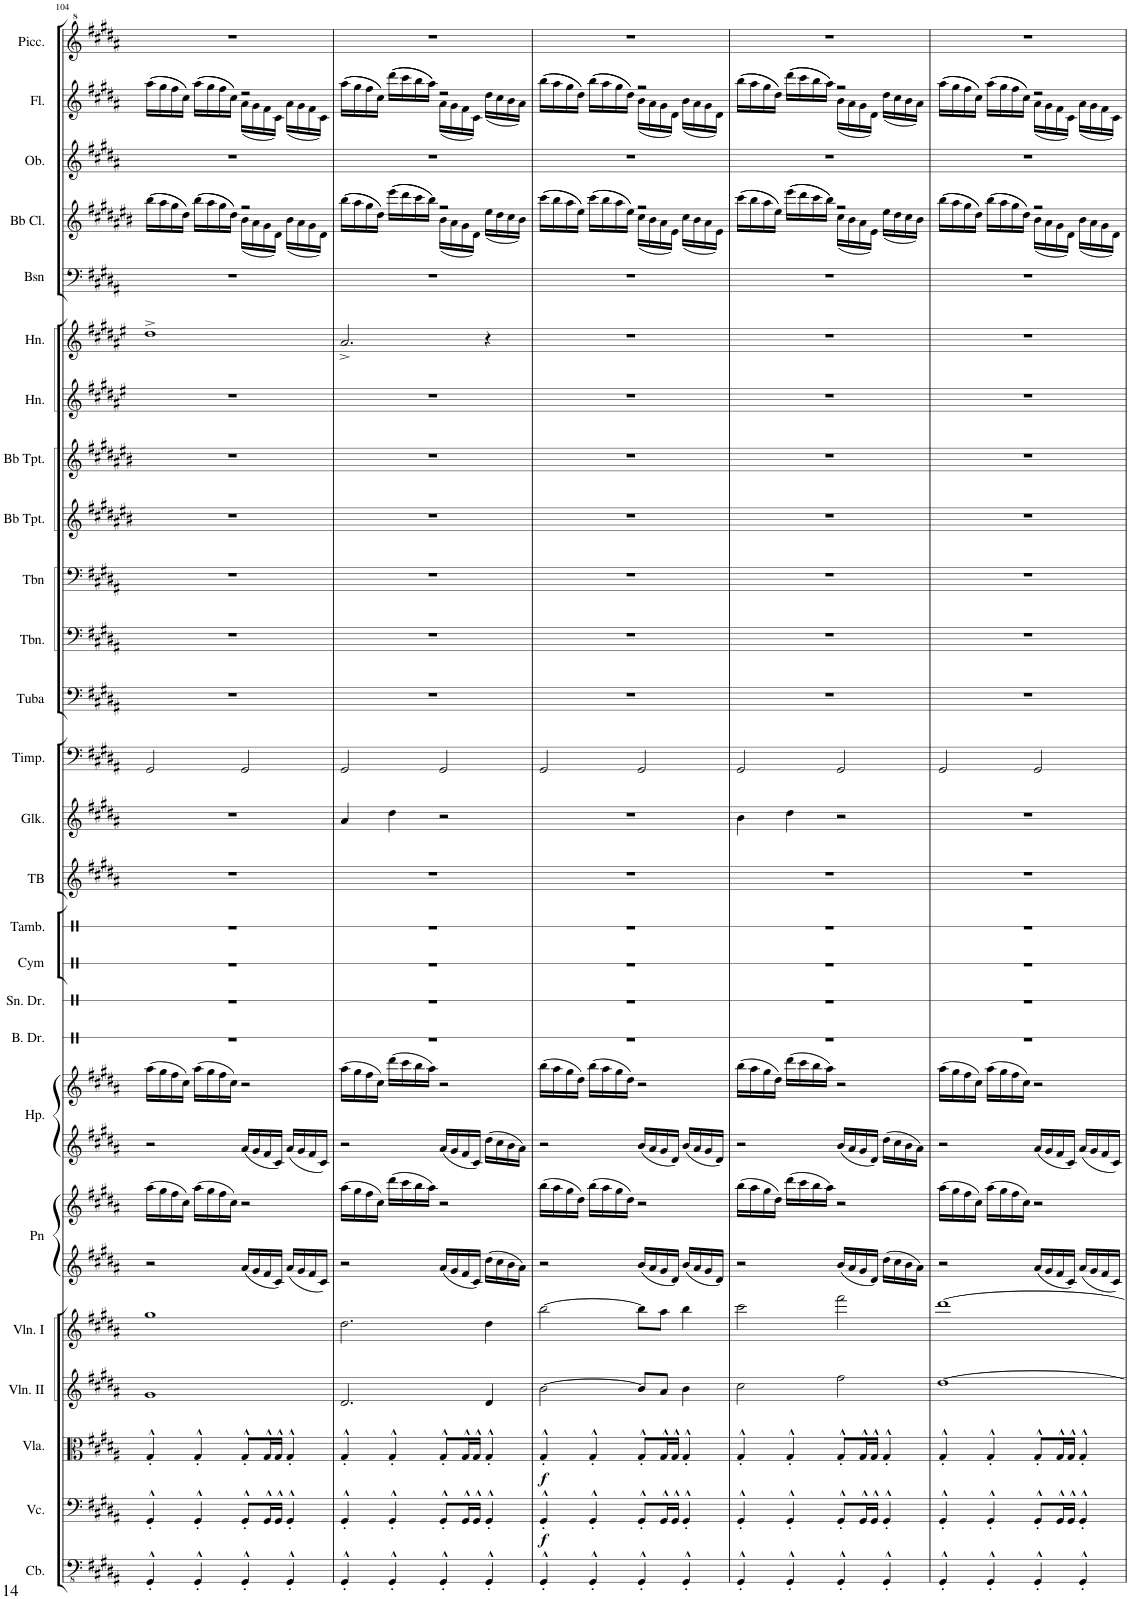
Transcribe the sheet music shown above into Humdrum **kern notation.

**kern	**kern	**dynam	**kern	**dynam	**kern	**kern	**kern	**kern	**kern	**kern	**kern	**kern	**kern	**kern	**kern	**kern	**kern	**kern	**kern	**kern	**kern	**kern	**kern	**kern	**kern	**kern	**kern	**kern	**kern
*part26	*part25	*part25	*part24	*part24	*part23	*part22	*part21	*part21	*part20	*part20	*part19	*part18	*part17	*part16	*part15	*part14	*part13	*part12	*part11	*part10	*part9	*part8	*part7	*part6	*part5	*part4	*part3	*part2	*part1
*staff28	*staff27	*staff27	*staff26	*staff26	*staff25	*staff24	*staff23	*staff22	*staff21	*staff20	*staff19	*staff18	*staff17	*staff16	*staff15	*staff14	*staff13	*staff12	*staff11	*staff10	*staff9	*staff8	*staff7	*staff6	*staff5	*staff4	*staff3	*staff2	*staff1
*I"Contrabass	*I"Cello	*	*I"Viola	*	*I"Violin II	*I"Violin I	*I"Piano	*	*I"Harp	*	*I"Bass Drum	*I"Snare Drum	*I"Cymbals (Crash  Cymbal,  Suspended  Cymbal)	*I"Tambourine	*I"Tubular Bells	*I"Glockenspiel	*I"Timpani	*I"Tuba	*I"Trombone 2-3	*I"Trombone 1	*I"Trumpet in Bb 2-3	*I"Trumpet in Bb 1	*I"Horn in F	*I"Horn in F	*I"Basoon 1-2	*I"Clarinet in Bb 1-2	*I"Oboe 1-2	*I"Flute 1-2	*I"Piccolo
*I'Cb.	*	*	*I'Vla.	*	*I'Vln. II	*I'Vln. I	*I'Pn	*	*I'Hp.	*	*I'B. Dr.	*I'Sn. Dr.	*I'Cym	*I'Tamb.	*I'TB	*I'Glk.	*I'Timp.	*I'Tuba	*I'Tbn.	*I'Tbn	*	*	*I'Hn.	*I'Hn.	*I'Bsn	*	*I'Ob.	*I'Fl.	*I'Picc.
!!LO:PB:g=z
*clefFv4	*clefF4	*	*clefC3	*	*clefG2	*clefG2	*clefG2	*clefG2	*clefG2	*clefG2	*clefX	*clefX	*clefX	*clefX	*clefG2	*clefG2	*clefF4	*clefF4	*clefF4	*clefF4	*clefG2	*clefG2	*clefG2	*clefG2	*clefF4	*clefG2	*clefG2	*clefG2	*clefG^2
*Trd7c12	*	*	*	*	*	*	*	*	*	*	*	*	*	*	*	*Trd-14c-24	*	*	*	*	*Trd1c2	*Trd1c2	*Trd4c7	*Trd4c7	*	*Trd1c2	*	*	*Trd-7c-12
*k[f#c#g#d#a#]	*k[f#c#g#d#a#]	*	*k[f#c#g#d#a#]	*	*k[f#c#g#d#a#]	*k[f#c#g#d#a#]	*k[f#c#g#d#a#]	*k[f#c#g#d#a#]	*k[f#c#g#d#a#]	*k[f#c#g#d#a#]	*k[]	*k[]	*k[]	*k[]	*k[f#c#g#d#a#]	*k[f#c#g#d#a#]	*k[f#c#g#d#a#]	*k[f#c#g#d#a#]	*k[f#c#g#d#a#]	*k[f#c#g#d#a#]	*k[f#c#g#d#a#e#b#]	*k[f#c#g#d#a#e#b#]	*k[f#c#g#d#a#e#]	*k[f#c#g#d#a#e#]	*k[f#c#g#d#a#]	*k[f#c#g#d#a#e#b#]	*k[f#c#g#d#a#]	*k[f#c#g#d#a#]	*k[f#c#g#d#a#]
*M4/4	*M4/4	*	*M4/4	*	*M4/4	*M4/4	*M4/4	*M4/4	*M4/4	*M4/4	*M4/4	*M4/4	*M4/4	*M4/4	*M4/4	*M4/4	*M4/4	*M4/4	*M4/4	*M4/4	*M4/4	*M4/4	*M4/4	*M4/4	*M4/4	*M4/4	*M4/4	*M4/4	*M4/4
=104	=104	=104	=104	=104	=104	=104	=104	=104	=104	=104	=104	=104	=104	=104	=104	=104	=104	=104	=104	=104	=104	=104	=104	=104	=104	=104	=104	=104	=104
*	*	*	*	*	*	*	*	*	*	*	*	*	*	*	*	*	*	*	*	*	*	*	*	*	*	*^	*	*^	*
4GGG#'^^/	4GG#'^^/	.	4G#'^^/	.	1g#	1gg#	2r	(16aa#\LL	2r	(16aa#\LL	1r	1r	1r	1r	1r	1r	2GG#/	1r	1r	1r	1r	1r	1r	1dd#^	1r	((16bb#\LL	2ryy	1r	((16aa#\LL	2ryy	1r
.	.	.	.	.	.	.	.	16gg#\	.	16gg#\	.	.	.	.	.	.	.	.	.	.	.	.	.	.	.	16aa#\	.	.	16gg#\	.	.
.	.	.	.	.	.	.	.	16ff#\	.	16ff#\	.	.	.	.	.	.	.	.	.	.	.	.	.	.	.	16gg#\	.	.	16ff#\	.	.
.	.	.	.	.	.	.	.	16cc#\JJ)	.	16cc#\JJ)	.	.	.	.	.	.	.	.	.	.	.	.	.	.	.	16dd#\JJ))	.	.	16cc#\JJ))	.	.
4GGG#'^^/	4GG#'^^/	.	4G#'^^/	.	.	.	.	(16aa#\LL	.	(16aa#\LL	.	.	.	.	.	.	.	.	.	.	.	.	.	.	.	((16bb#\LL	.	.	((16aa#\LL	.	.
.	.	.	.	.	.	.	.	16gg#\	.	16gg#\	.	.	.	.	.	.	.	.	.	.	.	.	.	.	.	16aa#\	.	.	16gg#\	.	.
.	.	.	.	.	.	.	.	16ff#\	.	16ff#\	.	.	.	.	.	.	.	.	.	.	.	.	.	.	.	16gg#\	.	.	16ff#\	.	.
.	.	.	.	.	.	.	.	16cc#\JJ)	.	16cc#\JJ)	.	.	.	.	.	.	.	.	.	.	.	.	.	.	.	16dd#\JJ))	.	.	16cc#\JJ))	.	.
4GGG#'^^/	8GG#'^^/L	.	8G#'^^/L	.	.	.	16a#/LL	2r	16a#/LL	2r	.	.	.	.	.	.	2GG#/	.	.	.	.	.	.	.	.	2r	(16b#\LL	.	2r	(16a#\LL	.
.	.	.	.	.	.	.	16g#/	.	16g#/	.	.	.	.	.	.	.	.	.	.	.	.	.	.	.	.	.	16a#\	.	.	16g#\	.
.	16GG#^^/L	.	16G#^^/L	.	.	.	16f#/	.	16f#/	.	.	.	.	.	.	.	.	.	.	.	.	.	.	.	.	.	16g#\	.	.	16f#\	.
.	16GG#^^/JJ	.	16G#^^/JJ	.	.	.	16c#/JJ	.	16c#/JJ	.	.	.	.	.	.	.	.	.	.	.	.	.	.	.	.	.	16d#\JJ)	.	.	16c#\JJ)	.
4GGG#'^^/	4GG#'^^/	.	4G#'^^/	.	.	.	16a#/LL	.	16a#/LL	.	.	.	.	.	.	.	.	.	.	.	.	.	.	.	.	.	(16b#\LL	.	.	(16a#\LL	.
.	.	.	.	.	.	.	16g#/	.	16g#/	.	.	.	.	.	.	.	.	.	.	.	.	.	.	.	.	.	16a#\	.	.	16g#\	.
.	.	.	.	.	.	.	16f#/	.	16f#/	.	.	.	.	.	.	.	.	.	.	.	.	.	.	.	.	.	16g#\	.	.	16f#\	.
.	.	.	.	.	.	.	16c#/JJ	.	16c#/JJ	.	.	.	.	.	.	.	.	.	.	.	.	.	.	.	.	.	16d#\JJ)	.	.	16c#\JJ)	.
=105	=105	=105	=105	=105	=105	=105	=105	=105	=105	=105	=105	=105	=105	=105	=105	=105	=105	=105	=105	=105	=105	=105	=105	=105	=105	=105	=105	=105	=105	=105	=105
4GGG#'^^/	4GG#'^^/	.	4G#'^^/	.	2.d#/	2.dd#\	2r	(16aa#\LL	2r	(16aa#\LL	1r	1r	1r	1r	1r	4a#/	2GG#/	1r	1r	1r	1r	1r	1r	2.a#^/	1r	((16bb#\LL	2ryy	1r	((16aa#\LL	2ryy	1r
.	.	.	.	.	.	.	.	16gg#\	.	16gg#\	.	.	.	.	.	.	.	.	.	.	.	.	.	.	.	16aa#\	.	.	16gg#\	.	.
.	.	.	.	.	.	.	.	16ff#\	.	16ff#\	.	.	.	.	.	.	.	.	.	.	.	.	.	.	.	16gg#\	.	.	16ff#\	.	.
.	.	.	.	.	.	.	.	16cc#\JJ)	.	16cc#\JJ)	.	.	.	.	.	.	.	.	.	.	.	.	.	.	.	16dd#\JJ))	.	.	16cc#\JJ))	.	.
4GGG#'^^/	4GG#'^^/	.	4G#'^^/	.	.	.	.	(16ddd#\LL	.	(16ddd#\LL	.	.	.	.	.	4dd#\	.	.	.	.	.	.	.	.	.	((16eee#\LL	.	.	((16ddd#\LL	.	.
.	.	.	.	.	.	.	.	16ccc#\	.	16ccc#\	.	.	.	.	.	.	.	.	.	.	.	.	.	.	.	16ddd#\	.	.	16ccc#\	.	.
.	.	.	.	.	.	.	.	16bb\	.	16bb\	.	.	.	.	.	.	.	.	.	.	.	.	.	.	.	16ccc#\	.	.	16bb\	.	.
.	.	.	.	.	.	.	.	16aa#\JJ)	.	16aa#\JJ)	.	.	.	.	.	.	.	.	.	.	.	.	.	.	.	16bb#\JJ))	.	.	16aa#\JJ))	.	.
4GGG#'^^/	8GG#'^^/L	.	8G#'^^/L	.	.	.	16a#/LL	2r	16a#/LL	2r	.	.	.	.	.	2r	2GG#/	.	.	.	.	.	.	.	.	2r	(16b#\LL	.	2r	(16a#\LL	.
.	.	.	.	.	.	.	16g#/	.	16g#/	.	.	.	.	.	.	.	.	.	.	.	.	.	.	.	.	.	16a#\	.	.	16g#\	.
.	16GG#^^/L	.	16G#^^/L	.	.	.	16f#/	.	16f#/	.	.	.	.	.	.	.	.	.	.	.	.	.	.	.	.	.	16g#\	.	.	16f#\	.
.	16GG#^^/JJ	.	16G#^^/JJ	.	.	.	16c#/JJ	.	16c#/JJ	.	.	.	.	.	.	.	.	.	.	.	.	.	.	.	.	.	16d#\JJ)	.	.	16c#\JJ)	.
4GGG#'^^/	4GG#'^^/	.	4G#'^^/	.	4d#/	4dd#\	16dd#\LL	.	16dd#\LL	.	.	.	.	.	.	.	.	.	.	.	.	.	.	4r	.	.	(16ee#\LL	.	.	(16dd#\LL	.
.	.	.	.	.	.	.	16cc#\	.	16cc#\	.	.	.	.	.	.	.	.	.	.	.	.	.	.	.	.	.	16dd#\	.	.	16cc#\	.
.	.	.	.	.	.	.	16b\	.	16b\	.	.	.	.	.	.	.	.	.	.	.	.	.	.	.	.	.	16cc#\	.	.	16b\	.
.	.	.	.	.	.	.	16a#\JJ	.	16a#\JJ	.	.	.	.	.	.	.	.	.	.	.	.	.	.	.	.	.	16b#\JJ)	.	.	16a#\JJ)	.
=106	=106	=106	=106	=106	=106	=106	=106	=106	=106	=106	=106	=106	=106	=106	=106	=106	=106	=106	=106	=106	=106	=106	=106	=106	=106	=106	=106	=106	=106	=106	=106
!	!	!LO:DY:b	!	!LO:DY:b	!	!	!	!	!	!	!	!	!	!	!	!	!	!	!	!	!	!	!	!	!	!	!	!	!	!	!
4GGG#'^^/	4GG#'^^/	f	4G#'^^/	f	[2b\	[2bb\	2r	(16bb\LL	2r	(16bb\LL	1r	1r	1r	1r	1r	1r	2GG#/	1r	1r	1r	1r	1r	1r	1r	1r	((16ccc#\LL	2ryy	1r	((16bb\LL	2ryy	1r
.	.	.	.	.	.	.	.	16aa#\	.	16aa#\	.	.	.	.	.	.	.	.	.	.	.	.	.	.	.	16bb#\	.	.	16aa#\	.	.
.	.	.	.	.	.	.	.	16gg#\	.	16gg#\	.	.	.	.	.	.	.	.	.	.	.	.	.	.	.	16aa#\	.	.	16gg#\	.	.
.	.	.	.	.	.	.	.	16dd#\JJ)	.	16dd#\JJ)	.	.	.	.	.	.	.	.	.	.	.	.	.	.	.	16ee#\JJ))	.	.	16dd#\JJ))	.	.
4GGG#'^^/	4GG#'^^/	.	4G#'^^/	.	.	.	.	(16bb\LL	.	(16bb\LL	.	.	.	.	.	.	.	.	.	.	.	.	.	.	.	((16ccc#\LL	.	.	((16bb\LL	.	.
.	.	.	.	.	.	.	.	16aa#\	.	16aa#\	.	.	.	.	.	.	.	.	.	.	.	.	.	.	.	16bb#\	.	.	16aa#\	.	.
.	.	.	.	.	.	.	.	16gg#\	.	16gg#\	.	.	.	.	.	.	.	.	.	.	.	.	.	.	.	16aa#\	.	.	16gg#\	.	.
.	.	.	.	.	.	.	.	16dd#\JJ)	.	16dd#\JJ)	.	.	.	.	.	.	.	.	.	.	.	.	.	.	.	16ee#\JJ))	.	.	16dd#\JJ))	.	.
4GGG#'^^/	8GG#'^^/L	.	8G#'^^/L	.	8b/L]	8bb\L]	16b/LL	2r	16b/LL	2r	.	.	.	.	.	.	2GG#/	.	.	.	.	.	.	.	.	2r	(16cc#\LL	.	2r	(16b\LL	.
.	.	.	.	.	.	.	16a#/	.	16a#/	.	.	.	.	.	.	.	.	.	.	.	.	.	.	.	.	.	16b#\	.	.	16a#\	.
.	16GG#^^/L	.	16G#^^/L	.	8a#/J	8aa#\J	16g#/	.	16g#/	.	.	.	.	.	.	.	.	.	.	.	.	.	.	.	.	.	16a#\	.	.	16g#\	.
.	16GG#^^/JJ	.	16G#^^/JJ	.	.	.	16d#/JJ	.	16d#/JJ	.	.	.	.	.	.	.	.	.	.	.	.	.	.	.	.	.	16e#\JJ)	.	.	16d#\JJ)	.
4GGG#'^^/	4GG#'^^/	.	4G#'^^/	.	4b\	4bb\	16b/LL	.	16b/LL	.	.	.	.	.	.	.	.	.	.	.	.	.	.	.	.	.	(16cc#\LL	.	.	(16b\LL	.
.	.	.	.	.	.	.	16a#/	.	16a#/	.	.	.	.	.	.	.	.	.	.	.	.	.	.	.	.	.	16b#\	.	.	16a#\	.
.	.	.	.	.	.	.	16g#/	.	16g#/	.	.	.	.	.	.	.	.	.	.	.	.	.	.	.	.	.	16a#\	.	.	16g#\	.
.	.	.	.	.	.	.	16d#/JJ	.	16d#/JJ	.	.	.	.	.	.	.	.	.	.	.	.	.	.	.	.	.	16e#\JJ)	.	.	16d#\JJ)	.
=107	=107	=107	=107	=107	=107	=107	=107	=107	=107	=107	=107	=107	=107	=107	=107	=107	=107	=107	=107	=107	=107	=107	=107	=107	=107	=107	=107	=107	=107	=107	=107
4GGG#'^^/	4GG#'^^/	.	4G#'^^/	.	2cc#\	2ccc#\	2r	(16bb\LL	2r	(16bb\LL	1r	1r	1r	1r	1r	4b\	2GG#/	1r	1r	1r	1r	1r	1r	1r	1r	((16ccc#\LL	2ryy	1r	((16bb\LL	2ryy	1r
.	.	.	.	.	.	.	.	16aa#\	.	16aa#\	.	.	.	.	.	.	.	.	.	.	.	.	.	.	.	16bb#\	.	.	16aa#\	.	.
.	.	.	.	.	.	.	.	16gg#\	.	16gg#\	.	.	.	.	.	.	.	.	.	.	.	.	.	.	.	16aa#\	.	.	16gg#\	.	.
.	.	.	.	.	.	.	.	16dd#\JJ)	.	16dd#\JJ)	.	.	.	.	.	.	.	.	.	.	.	.	.	.	.	16ee#\JJ))	.	.	16dd#\JJ))	.	.
4GGG#'^^/	4GG#'^^/	.	4G#'^^/	.	.	.	.	(16ddd#\LL	.	(16ddd#\LL	.	.	.	.	.	4dd#\	.	.	.	.	.	.	.	.	.	((16eee#\LL	.	.	((16ddd#\LL	.	.
.	.	.	.	.	.	.	.	16ccc#\	.	16ccc#\	.	.	.	.	.	.	.	.	.	.	.	.	.	.	.	16ddd#\	.	.	16ccc#\	.	.
.	.	.	.	.	.	.	.	16bb\	.	16bb\	.	.	.	.	.	.	.	.	.	.	.	.	.	.	.	16ccc#\	.	.	16bb\	.	.
.	.	.	.	.	.	.	.	16aa#\JJ)	.	16aa#\JJ)	.	.	.	.	.	.	.	.	.	.	.	.	.	.	.	16bb#\JJ))	.	.	16aa#\JJ))	.	.
4GGG#'^^/	8GG#'^^/L	.	8G#'^^/L	.	2ff#\	2fff#\	16b/LL	2r	16b/LL	2r	.	.	.	.	.	2r	2GG#/	.	.	.	.	.	.	.	.	2r	(16cc#\LL	.	2r	(16b\LL	.
.	.	.	.	.	.	.	16a#/	.	16a#/	.	.	.	.	.	.	.	.	.	.	.	.	.	.	.	.	.	16b#\	.	.	16a#\	.
.	16GG#^^/L	.	16G#^^/L	.	.	.	16g#/	.	16g#/	.	.	.	.	.	.	.	.	.	.	.	.	.	.	.	.	.	16a#\	.	.	16g#\	.
.	16GG#^^/JJ	.	16G#^^/JJ	.	.	.	16d#/JJ	.	16d#/JJ	.	.	.	.	.	.	.	.	.	.	.	.	.	.	.	.	.	16e#\JJ)	.	.	16d#\JJ)	.
4GGG#'^^/	4GG#'^^/	.	4G#'^^/	.	.	.	16dd#\LL	.	16dd#\LL	.	.	.	.	.	.	.	.	.	.	.	.	.	.	.	.	.	(16ee#\LL	.	.	(16dd#\LL	.
.	.	.	.	.	.	.	16cc#\	.	16cc#\	.	.	.	.	.	.	.	.	.	.	.	.	.	.	.	.	.	16dd#\	.	.	16cc#\	.
.	.	.	.	.	.	.	16b\	.	16b\	.	.	.	.	.	.	.	.	.	.	.	.	.	.	.	.	.	16cc#\	.	.	16b\	.
.	.	.	.	.	.	.	16a#\JJ	.	16a#\JJ	.	.	.	.	.	.	.	.	.	.	.	.	.	.	.	.	.	16b#\JJ)	.	.	16a#\JJ)	.
=108	=108	=108	=108	=108	=108	=108	=108	=108	=108	=108	=108	=108	=108	=108	=108	=108	=108	=108	=108	=108	=108	=108	=108	=108	=108	=108	=108	=108	=108	=108	=108
4GGG#'^^/	4GG#'^^/	.	4G#'^^/	.	[1dd#	[1ddd#	2r	(16aa#\LL	2r	(16aa#\LL	1r	1r	1r	1r	1r	1r	2GG#/	1r	1r	1r	1r	1r	1r	1r	1r	((16bb#\LL	2ryy	1r	((16aa#\LL	2ryy	1r
.	.	.	.	.	.	.	.	16gg#\	.	16gg#\	.	.	.	.	.	.	.	.	.	.	.	.	.	.	.	16aa#\	.	.	16gg#\	.	.
.	.	.	.	.	.	.	.	16ff#\	.	16ff#\	.	.	.	.	.	.	.	.	.	.	.	.	.	.	.	16gg#\	.	.	16ff#\	.	.
.	.	.	.	.	.	.	.	16cc#\JJ)	.	16cc#\JJ)	.	.	.	.	.	.	.	.	.	.	.	.	.	.	.	16dd#\JJ))	.	.	16cc#\JJ))	.	.
4GGG#'^^/	4GG#'^^/	.	4G#'^^/	.	.	.	.	(16aa#\LL	.	(16aa#\LL	.	.	.	.	.	.	.	.	.	.	.	.	.	.	.	((16bb#\LL	.	.	((16aa#\LL	.	.
.	.	.	.	.	.	.	.	16gg#\	.	16gg#\	.	.	.	.	.	.	.	.	.	.	.	.	.	.	.	16aa#\	.	.	16gg#\	.	.
.	.	.	.	.	.	.	.	16ff#\	.	16ff#\	.	.	.	.	.	.	.	.	.	.	.	.	.	.	.	16gg#\	.	.	16ff#\	.	.
.	.	.	.	.	.	.	.	16cc#\JJ)	.	16cc#\JJ)	.	.	.	.	.	.	.	.	.	.	.	.	.	.	.	16dd#\JJ))	.	.	16cc#\JJ))	.	.
4GGG#'^^/	8GG#'^^/L	.	8G#'^^/L	.	.	.	16a#/LL	2r	16a#/LL	2r	.	.	.	.	.	.	2GG#/	.	.	.	.	.	.	.	.	2r	(16b#\LL	.	2r	(16a#\LL	.
.	.	.	.	.	.	.	16g#/	.	16g#/	.	.	.	.	.	.	.	.	.	.	.	.	.	.	.	.	.	16a#\	.	.	16g#\	.
.	16GG#^^/L	.	16G#^^/L	.	.	.	16f#/	.	16f#/	.	.	.	.	.	.	.	.	.	.	.	.	.	.	.	.	.	16g#\	.	.	16f#\	.
.	16GG#^^/JJ	.	16G#^^/JJ	.	.	.	16c#/JJ	.	16c#/JJ	.	.	.	.	.	.	.	.	.	.	.	.	.	.	.	.	.	16d#\JJ)	.	.	16c#\JJ)	.
4GGG#'^^/	4GG#'^^/	.	4G#'^^/	.	.	.	16a#/LL	.	16a#/LL	.	.	.	.	.	.	.	.	.	.	.	.	.	.	.	.	.	(16b#\LL	.	.	(16a#\LL	.
.	.	.	.	.	.	.	16g#/	.	16g#/	.	.	.	.	.	.	.	.	.	.	.	.	.	.	.	.	.	16a#\	.	.	16g#\	.
.	.	.	.	.	.	.	16f#/	.	16f#/	.	.	.	.	.	.	.	.	.	.	.	.	.	.	.	.	.	16g#\	.	.	16f#\	.
.	.	.	.	.	.	.	16c#/JJ	.	16c#/JJ	.	.	.	.	.	.	.	.	.	.	.	.	.	.	.	.	.	16d#\JJ)	.	.	16c#\JJ)	.
*	*	*	*	*	*	*	*	*	*	*	*	*	*	*	*	*	*	*	*	*	*	*	*	*	*	*v	*v	*	*v	*v	*
=	=	=	=	=	=	=	=	=	=	=	=	=	=	=	=	=	=	=	=	=	=	=	=	=	=	=	=	=	=
*-	*-	*-	*-	*-	*-	*-	*-	*-	*-	*-	*-	*-	*-	*-	*-	*-	*-	*-	*-	*-	*-	*-	*-	*-	*-	*-	*-	*-	*-
